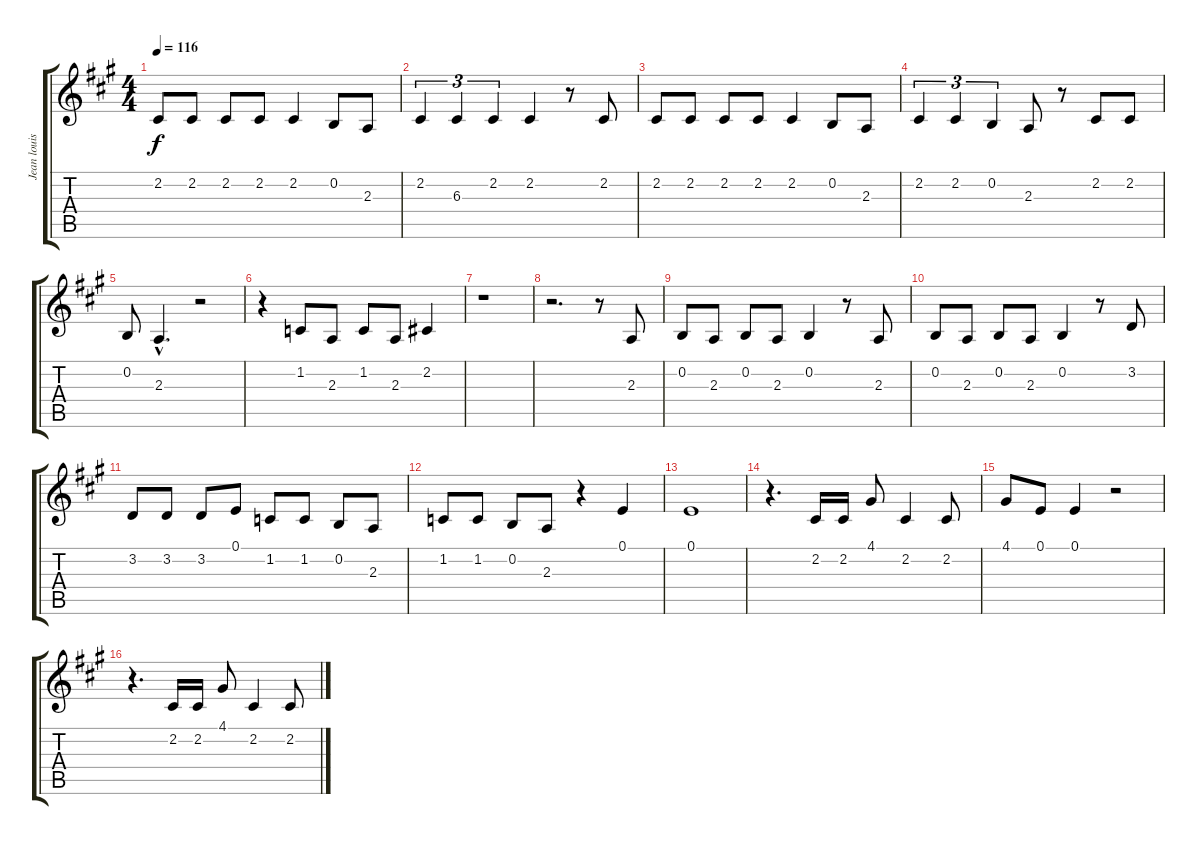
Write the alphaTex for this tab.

\track ("Jean louis Aubert" "Jean louis") {instrument choiraahs}
\staff {score tabs}
\tuning (E4 B3 G3 D3 A2 E2) {hide}
\ts (4 4)
\tempo 116
\clef g2
\ks a
2.2.8{dy f} 2.2.8 2.2.8 2.2.8 2.2.4 0.2.8 2.3.8 |
2.2.4{tu (3 2)} 6.3.4{tu (3 2)} 2.2.4{tu (3 2)} 2.2.4 r.8 2.2.8 |
2.2.8 2.2.8 2.2.8 2.2.8 2.2.4 0.2.8 2.3.8 |
2.2.4{tu (3 2)} 2.2.4{tu (3 2)} 0.2.4{tu (3 2)} 2.3.8 r.8 2.2.8 2.2.8 |
0.2.8 2.3{hac}.4{d} r.2 |
r.4 1.2.8 2.3.8 1.2.8 2.3.8 2.2.4 |
r.1 |
r.2{d} r.8 2.3.8 |
0.2.8 2.3.8 0.2.8 2.3.8 0.2.4 r.8 2.3.8 |
0.2.8 2.3.8 0.2.8 2.3.8 0.2.4 r.8 3.2.8 |
3.2.8 3.2.8 3.2.8 0.1.8 1.2.8 1.2.8 0.2.8 2.3.8 |
1.2.8 1.2.8 0.2.8 2.3.8 r.4 0.1.4 |
0.1.1 |
r.4{d} 2.2.16 2.2.16 4.1.8 2.2.4 2.2.8 |
4.1.8 0.1.8 0.1.4 r.2 |
r.4{d} 2.2.16 2.2.16 4.1.8 2.2.4 2.2.8
